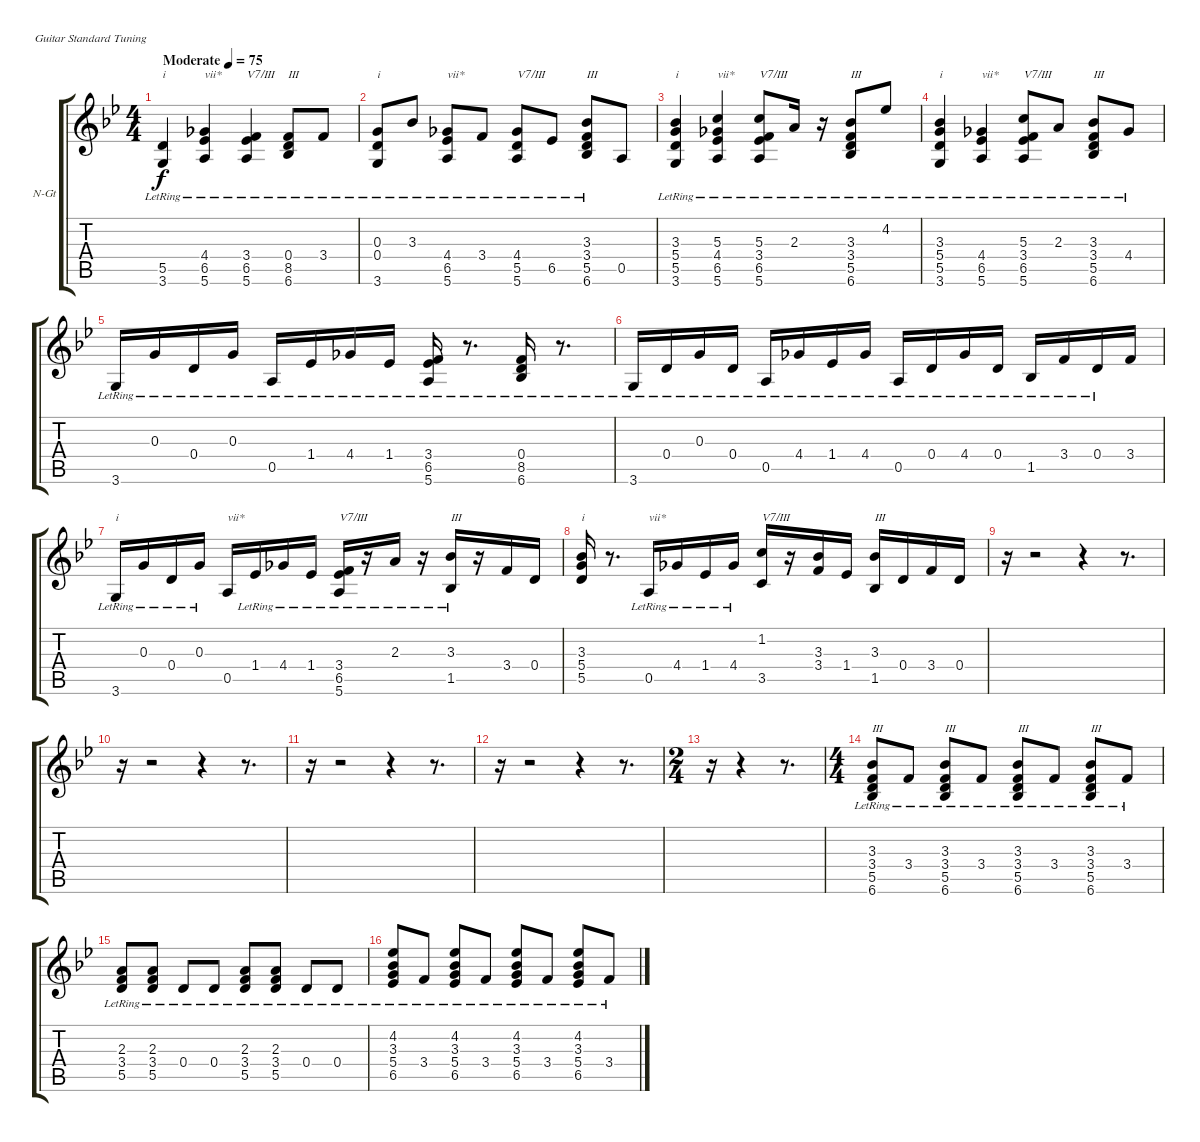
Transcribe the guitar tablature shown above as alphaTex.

\bracketExtendMode groupsimilarinstruments
\firstSystemTrackNameOrientation horizontal
\otherSystemsTrackNameOrientation horizontal
\track ("Left" "N-Gt") {instrument acousticguitarnylon}
\staff {score tabs}
\tuning (E4 B3 G3 D3 A2 E2)
\ts (4 4)
\beaming (8 2 2 2 2)
\tempo (75 "Moderate")
\clef g2
\ks bb
(5.5{lr} 3.6{lr}).4{txt "i" dy f instrument acousticguitarnylon} (4.4{lr} 6.5{lr} 5.6{lr}).4{txt "vii*"} (3.4{lr} 6.5{lr} 5.6{lr}).4{txt "V7/III"} (0.4{lr} 8.5{lr} 6.6{lr}).8{txt "III"} 3.4{lr}.8 |
(0.3{lr} 0.4{lr} 3.6{lr}).8{txt "i"} 3.3{lr}.8 (4.4{lr} 6.5{lr} 5.6{lr}).8{txt "vii*"} 3.4{lr}.8 (4.4{lr} 5.5{lr} 5.6{lr}).8{txt "V7/III"} 6.5{lr}.8 (3.3{lr} 3.4{lr} 5.5{lr} 6.6{lr}).8{txt "III"} 0.5.8 |
(3.3{lr} 5.4{lr} 5.5{lr} 3.6{lr}).4{txt "i"} (5.3{lr} 4.4{lr} 6.5{lr} 5.6{lr}).4{txt "vii*"} (5.3{lr} 3.4{lr} 6.5{lr} 5.6{lr}).8{txt "V7/III"} 2.3{lr}.16 r.16 (3.3{lr} 3.4{lr} 5.5{lr} 6.6{lr}).8{txt "III"} 4.2{lr}.8 |
(3.3{lr} 5.4{lr} 5.5{lr} 3.6{lr}).4{txt "i"} (4.4{lr} 6.5{lr} 5.6{lr}).4{txt "vii*"} (5.3{lr} 3.4{lr} 6.5{lr} 5.6{lr}).8{txt "V7/III"} 2.3{lr}.8 (3.3{lr} 3.4{lr} 5.5{lr} 6.6{lr}).8{txt "III"} 4.4{lr}.8 |
3.6{lr}.16 0.3{lr}.16 0.4{lr}.16 0.3{lr}.16 0.5{lr}.16 1.4{lr}.16 4.4{lr}.16 1.4{lr}.16 (3.4{lr} 6.5{lr} 5.6{lr}).16 r.8{d} (0.4{lr} 8.5{lr} 6.6{lr}).16 r.8{d} |
3.6{lr}.16 0.4{lr}.16 0.3{lr}.16 0.4{lr}.16 0.5{lr}.16 4.4{lr}.16 1.4{lr}.16 4.4{lr}.16 0.5{lr}.16 0.4{lr}.16 4.4{lr}.16 0.4{lr}.16 1.5{lr}.16 3.4{lr}.16 0.4{lr}.16 3.4.16 |
3.6{lr}.16{txt "i"} 0.3{lr}.16 0.4{lr}.16 0.3{lr}.16 0.5.16{txt "vii*"} 1.4{lr}.16 4.4{lr}.16 1.4{lr}.16 (3.4{lr} 6.5{lr} 5.6{lr}).16{txt "V7/III"} r.16 2.3{lr}.16 r.16 (3.3{lr} 1.5{lr}).16{txt "III"} r.16 3.4.16 0.4.16 |
(3.3 5.4 5.5).16{txt "i"} r.8{d} 0.5{lr}.16{txt "vii*"} 4.4{lr}.16 1.4{lr}.16 4.4{lr}.16 (1.2 3.5).16{txt "V7/III"} r.16 (3.3 3.4).16 1.4.16 (3.3 1.5).16{txt "III"} 0.4.16 3.4.16 0.4.16 |
r.16 r.2 r.4 r.8{d} |
r.16 r.2 r.4 r.8{d} |
r.16 r.2 r.4 r.8{d} |
r.16 r.2 r.4 r.8{d} |
\ts (2 4)
\beaming (8 2 2)
r.16 r.4 r.8{d} |
\ts (4 4)
\beaming (8 2 2 2 2)
(3.3{lr} 3.4{lr} 5.5{lr} 6.6{lr}).8{txt "III"} 3.4{lr}.8 (3.3{lr} 3.4{lr} 5.5{lr} 6.6{lr}).8{txt "III"} 3.4{lr}.8 (3.3{lr} 3.4{lr} 5.5{lr} 6.6{lr}).8{txt "III"} 3.4{lr}.8 (3.3{lr} 3.4{lr} 5.5{lr} 6.6{lr}).8{txt "III"} 3.4{lr}.8 |
(2.3{lr} 3.4{lr} 5.5{lr}).8 (2.3{lr} 3.4{lr} 5.5{lr}).8 0.4{lr}.8 0.4{lr}.8 (2.3{lr} 3.4{lr} 5.5{lr}).8 (2.3{lr} 3.4{lr} 5.5{lr}).8 0.4{lr}.8 0.4{lr}.8 |
(4.2{lr} 3.3{lr} 5.4{lr} 6.5{lr}).8 3.4{lr}.8 (4.2{lr} 3.3{lr} 5.4{lr} 6.5{lr}).8 3.4{lr}.8 (4.2{lr} 3.3{lr} 5.4{lr} 6.5{lr}).8 3.4{lr}.8 (4.2{lr} 3.3{lr} 5.4{lr} 6.5{lr}).8 3.4{lr}.8
